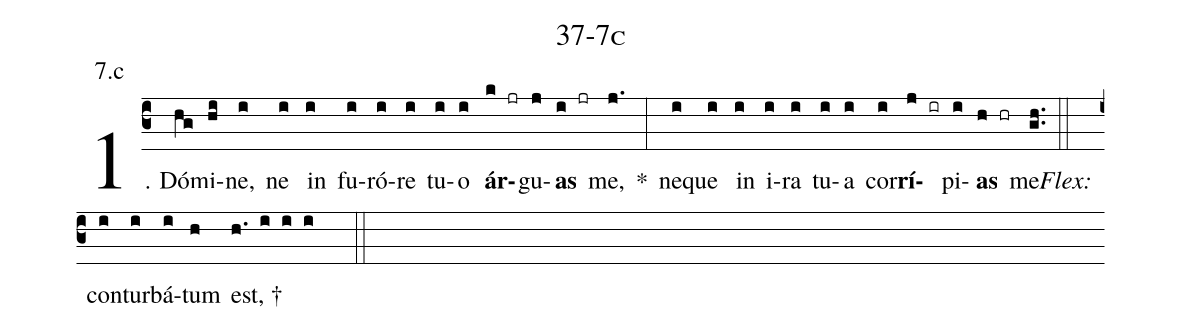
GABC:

name: 37-7c;
annotation: 7.c;
%%
(c3)1. Dó(hg)mi(hi)ne,(i) ne(i) in(i) fu(i)ró(i)re(i) tu(i)o(i) <b>ár</b>(k jr)gu(j)<b>as</b>(i jr) me,(j.) *(:) ne(i)que(i) in(i) i(i)ra(i) tu(i)a(i) cor(i)<b>rí</b>(j ir)pi(i)<b>as</b>(h hr) me.(gh..) (::)
<i>Flex:</i>()  con(i)tur(i)bá(i)tum(h) est, †(h. i i i  ::)
